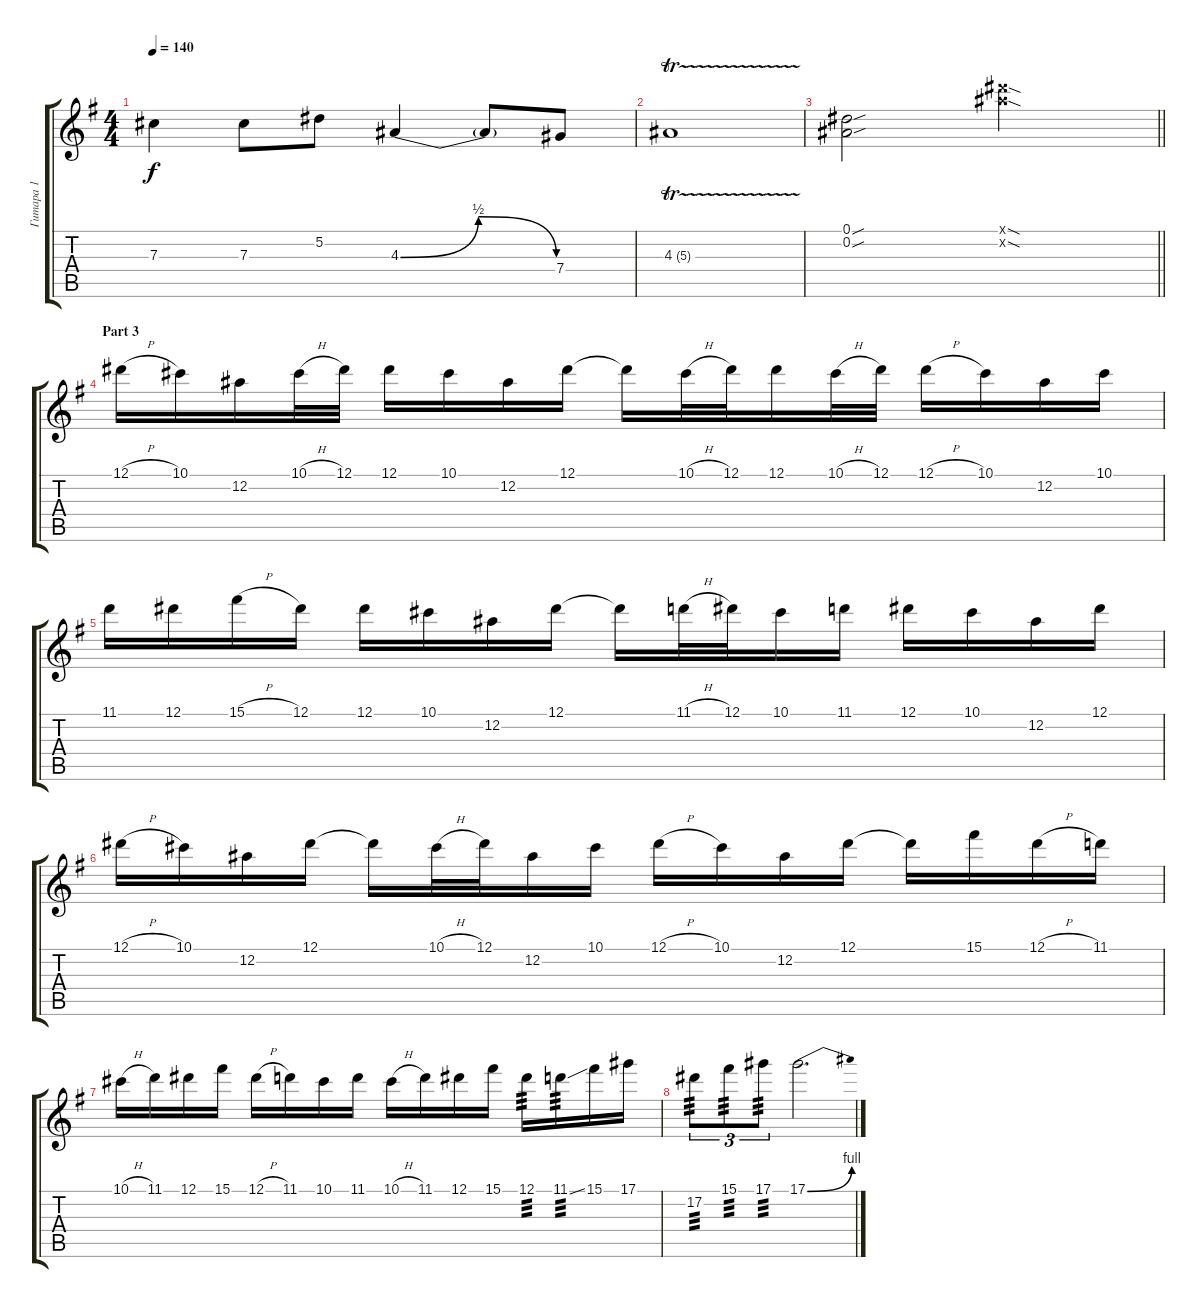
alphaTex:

\track ("Гитара 1" "Гитара 1") {instrument distortionguitar}
\staff {score tabs}
\tuning (Eb4 Bb3 Gb3 Db3 Ab2 Eb2) {hide}
\ts (4 4)
\tempo 140
\clef g2
\ks eminor
7.3{t}.4{dy f} 7.3.8 5.2.8 4.3{be (bendrelease 0 0 15 2 41 2 60 0)}.4 4.3{t}.8 7.4.8 |
4.3{tr (5 16)}.1 |
\barLineRight lightlight
(0.1{sou} 0.2{sou}).2 (12.1{sod x} 12.2{sod x}).2 |
\section ("" "Part 3")
12.1{h}.16 10.1.16 12.2.16 10.1{h}.32 12.1.32 12.1.16 10.1.16 12.2.16 12.1.16 12.1{t}.16 10.1{h}.32 12.1.32 12.1.16 10.1{h}.32 12.1.32 12.1{h}.16 10.1.16 12.2.16 10.1.16 |
11.1.16 12.1.16 15.1{h}.16 12.1.16 12.1.16 10.1.16 12.2.16 12.1.16 12.1{t}.16 11.1{h}.32 12.1.32 10.1.16 11.1.16 12.1.16 10.1.16 12.2.16 12.1.16 |
12.1{h}.16 10.1.16 12.2.16 12.1.16 12.1{t}.16 10.1{h}.32 12.1.32 12.2.16 10.1.16 12.1{h}.16 10.1.16 12.2.16 12.1.16 12.1{t}.16 15.1.16 12.1{h}.16 11.1.16 |
10.1{h}.16 11.1.16 12.1.16 15.1.16 12.1{h}.16 11.1.16 10.1.16 11.1.16 10.1{h}.16 11.1.16 12.1.16 15.1.16 12.1.16{tp 3} 11.1{ss}.16{tp 3} 15.1.16 17.1.16 |
17.2.8{tu (3 2) tp 3} 15.1.8{tu (3 2) tp 3} 17.1.8{tu (3 2) tp 3} 17.1{be (bend 0 0 60 4)}.2{d}
